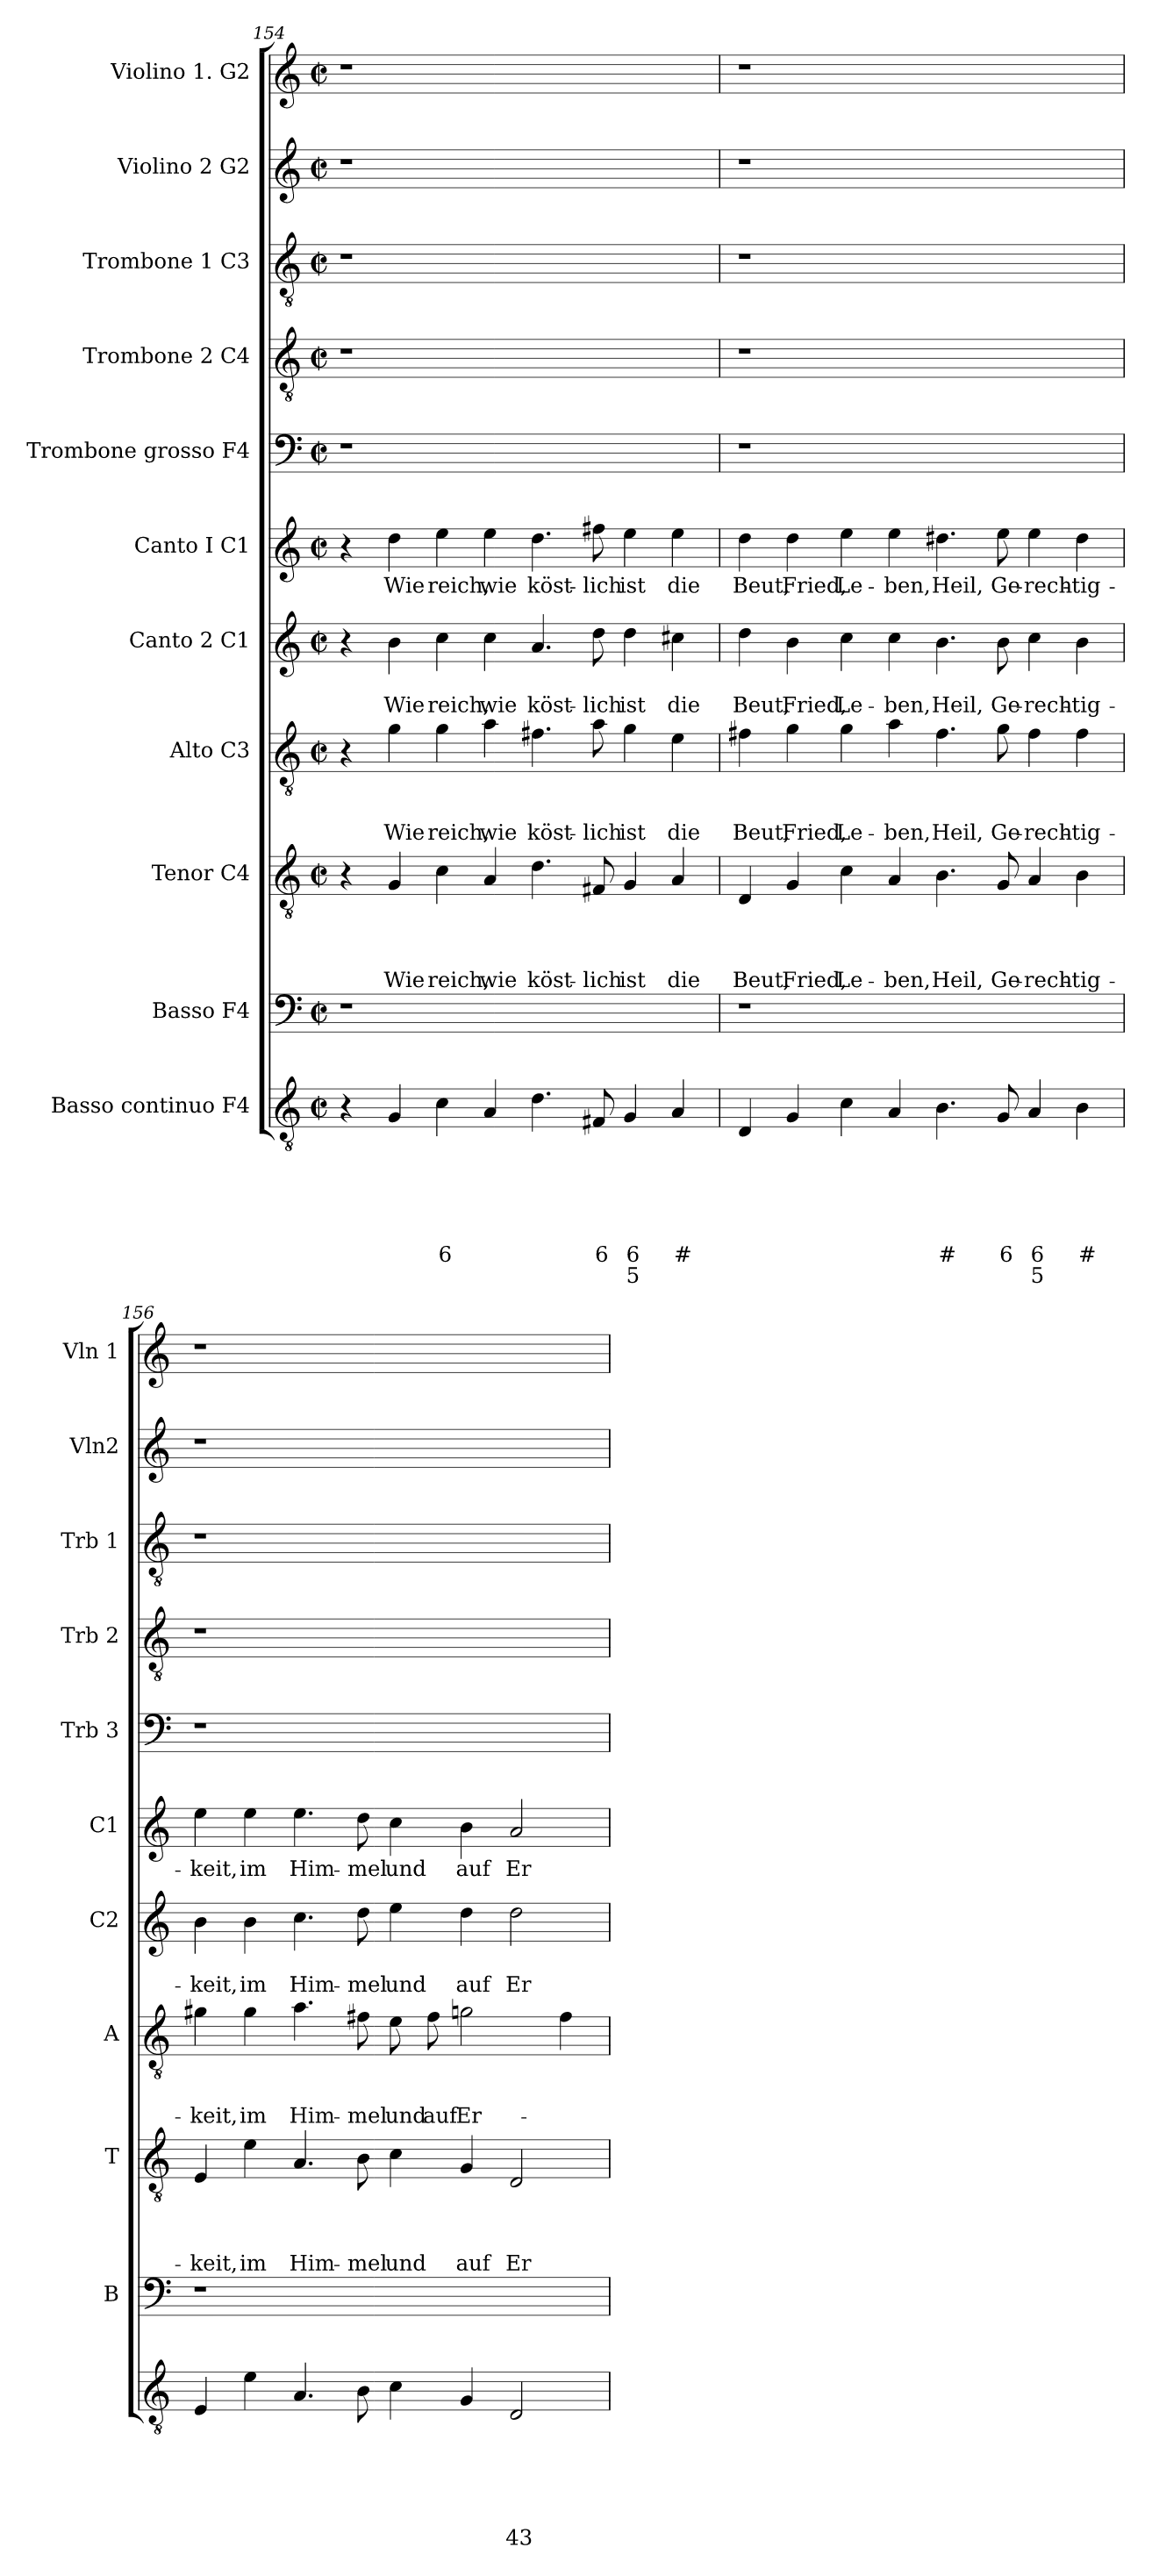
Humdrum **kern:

**kern	**text	**text	**text	**text	**text	**text	**text	**kern	**kern	**text	**text	**text	**text	**kern	**text	**text	**text	**kern	**text	**text	**kern	**text	**kern	**kern	**kern	**kern	**kern
*part11	*part11	*part11	*part11	*part11	*part11	*part11	*part11	*part10	*part9	*part9	*part9	*part9	*part9	*part8	*part8	*part8	*part8	*part7	*part7	*part7	*part6	*part6	*part5	*part4	*part3	*part2	*part1
*staff11	*staff11	*staff11	*staff11	*staff11	*staff11	*staff11	*staff11	*staff10	*staff9	*staff9	*staff9	*staff9	*staff9	*staff8	*staff8	*staff8	*staff8	*staff7	*staff7	*staff7	*staff6	*staff6	*staff5	*staff4	*staff3	*staff2	*staff1
*I"Basso continuo F4	*	*	*	*	*	*	*	*I"Basso F4	*I"Tenor C4	*	*	*	*	*I"Alto C3	*	*	*	*I"Canto 2 C1	*	*	*I"Canto I C1	*	*I"Trombone grosso F4	*I"Trombone 2 C4	*I"Trombone 1 C3	*I"Violino 2 G2	*I"Violino 1. G2
*	*	*	*	*	*	*	*	*I'B	*I'T	*	*	*	*	*I'A	*	*	*	*I'C2	*	*	*I'C1	*	*I'Trb 3	*I'Trb 2	*I'Trb 1	*I'Vln2	*I'Vln 1
!!LO:PB:g=z
*clefGv2	*	*	*	*	*	*	*	*clefF4	*clefGv2	*	*	*	*	*clefGv2	*	*	*	*clefG2	*	*	*clefG2	*	*clefF4	*clefGv2	*clefGv2	*clefG2	*clefG2
*k[]	*	*	*	*	*	*	*	*k[]	*k[]	*	*	*	*	*k[]	*	*	*	*k[]	*	*	*k[]	*	*k[]	*k[]	*k[]	*k[]	*k[]
*C:	*	*	*	*	*	*	*	*C:	*C:	*	*	*	*	*C:	*	*	*	*C:	*	*	*C:	*	*C:	*C:	*C:	*C:	*C:
*M2/2	*	*	*	*	*	*	*	*M2/2	*M2/2	*	*	*	*	*M2/2	*	*	*	*M2/2	*	*	*M2/2	*	*M2/2	*M2/2	*M2/2	*M2/2	*M2/2
*met(c|)	*	*	*	*	*	*	*	*met(c|)	*met(c|)	*	*	*	*	*met(c|)	*	*	*	*met(c|)	*	*	*met(c|)	*	*met(c|)	*met(c|)	*met(c|)	*met(c|)	*met(c|)
=154	=154	=154	=154	=154	=154	=154	=154	=154	=154	=154	=154	=154	=154	=154	=154	=154	=154	=154	=154	=154	=154	=154	=154	=154	=154	=154	=154
4r	.	.	.	.	.	.	.	1r	4r	.	.	.	.	4r	.	.	.	4r	.	.	4r	.	1r	1r	1r	1r	1r
!	!	!	!	!	!	!	!	!	!	!	!	!	!LO:LY:b	!	!	!	!LO:LY:b	!	!	!LO:LY:b	!	!LO:LY:b	!	!	!	!	!
4G/	.	.	.	.	.	.	.	.	4G/	.	.	.	Wie	4g\	.	.	Wie	4b\	.	Wie	4dd\	Wie	.	.	.	.	.
!	!	!	!	!	!	!LO:LY:b	!	!	!	!	!	!	!LO:LY:b	!	!	!	!LO:LY:b	!	!	!LO:LY:b	!	!LO:LY:b	!	!	!	!	!
4c\	.	.	.	.	.	6	.	.	4c\	.	.	.	reich,	4g\	.	.	reich,	4cc\	.	reich,	4ee\	reich,	.	.	.	.	.
!	!	!	!	!	!	!	!	!	!	!	!	!	!LO:LY:b	!	!	!	!LO:LY:b	!	!	!LO:LY:b	!	!LO:LY:b	!	!	!	!	!
4A/	.	.	.	.	.	.	.	.	4A/	.	.	.	wie	4a\	.	.	wie	4cc\	.	wie	4ee\	wie	.	.	.	.	.
!	!	!	!	!	!	!	!	!	!	!	!	!	!LO:LY:b	!	!	!	!LO:LY:b	!	!	!LO:LY:b	!	!LO:LY:b	!	!	!	!	!
4.d\	.	.	.	.	.	.	.	1ryy	4.d\	.	.	.	köst-	4.f#X\	.	.	köst-	4.a/	.	köst-	4.dd\	köst-	1ryy	1ryy	1ryy	1ryy	1ryy
!	!	!	!	!	!	!LO:LY:b	!	!	!	!	!	!	!LO:LY:b	!	!	!	!LO:LY:b	!	!	!LO:LY:b	!	!LO:LY:b	!	!	!	!	!
8F#X/	.	.	.	.	.	6	.	.	8F#X/	.	.	.	-lich	8a\	.	.	-lich	8dd\	.	-lich	8ff#\	-lich	.	.	.	.	.
!	!	!	!	!	!	!LO:LY:b	!LO:LY:b	!	!	!	!	!	!LO:LY:b	!	!	!	!LO:LY:b	!	!	!LO:LY:b	!	!LO:LY:b	!	!	!	!	!
4G/	.	.	.	.	.	6	5	.	4G/	.	.	.	ist	4g\	.	.	ist	4dd\	.	ist	4ee\	ist	.	.	.	.	.
!	!	!	!	!	!	!LO:LY:b	!	!	!	!	!	!	!LO:LY:b	!	!	!	!LO:LY:b	!	!	!LO:LY:b	!	!LO:LY:b	!	!	!	!	!
4A/	.	.	.	.	.	#	.	.	4A/	.	.	.	die	4e\	.	.	die	4cc#X\	.	die	4ee\	die	.	.	.	.	.
=155	=155	=155	=155	=155	=155	=155	=155	=155	=155	=155	=155	=155	=155	=155	=155	=155	=155	=155	=155	=155	=155	=155	=155	=155	=155	=155	=155
!	!	!	!	!	!	!	!	!	!	!	!	!	!LO:LY:b	!	!	!	!LO:LY:b	!	!	!LO:LY:b	!	!LO:LY:b	!	!	!	!	!
4D/	.	.	.	.	.	.	.	1r	4D/	.	.	.	Beut,	4f#X\	.	.	Beut,	4dd\	.	Beut,	4dd\	Beut,	1r	1r	1r	1r	1r
!	!	!	!	!	!	!	!	!	!	!	!	!	!LO:LY:b	!	!	!	!LO:LY:b	!	!	!LO:LY:b	!	!LO:LY:b	!	!	!	!	!
4G/	.	.	.	.	.	.	.	.	4G/	.	.	.	Fried,	4g\	.	.	Fried,	4b\	.	Fried,	4dd\	Fried,	.	.	.	.	.
!	!	!	!	!	!	!	!	!	!	!	!	!	!LO:LY:b	!	!	!	!LO:LY:b	!	!	!LO:LY:b	!	!LO:LY:b	!	!	!	!	!
4c\	.	.	.	.	.	.	.	.	4c\	.	.	.	Le-	4g\	.	.	Le-	4cc\	.	Le-	4ee\	Le-	.	.	.	.	.
!	!	!	!	!	!	!	!	!	!	!	!	!	!LO:LY:b	!	!	!	!LO:LY:b	!	!	!LO:LY:b	!	!LO:LY:b	!	!	!	!	!
4A/	.	.	.	.	.	.	.	.	4A/	.	.	.	-ben,	4a\	.	.	-ben,	4cc\	.	-ben,	4ee\	-ben,	.	.	.	.	.
!	!	!	!	!	!	!LO:LY:b	!	!	!	!	!	!	!LO:LY:b	!	!	!	!LO:LY:b	!	!	!LO:LY:b	!	!LO:LY:b	!	!	!	!	!
4.B\	.	.	.	.	.	#	.	1ryy	4.B\	.	.	.	Heil,	4.f#\	.	.	Heil,	4.b\	.	Heil,	4.dd#X\	Heil,	1ryy	1ryy	1ryy	1ryy	1ryy
!	!	!	!	!	!	!LO:LY:b	!	!	!	!	!	!	!LO:LY:b	!	!	!	!LO:LY:b	!	!	!LO:LY:b	!	!LO:LY:b	!	!	!	!	!
8G/	.	.	.	.	.	6	.	.	8G/	.	.	.	Ge-	8g\	.	.	Ge-	8b\	.	Ge-	8ee\	Ge-	.	.	.	.	.
!	!	!	!	!	!	!LO:LY:b	!LO:LY:b	!	!	!	!	!	!LO:LY:b	!	!	!	!LO:LY:b	!	!	!LO:LY:b	!	!LO:LY:b	!	!	!	!	!
4A/	.	.	.	.	.	6	5	.	4A/	.	.	.	-rech-	4f#\	.	.	-rech-	4cc\	.	-rech-	4ee\	-rech-	.	.	.	.	.
!	!	!	!	!	!	!LO:LY:b	!	!	!	!	!	!	!LO:LY:b	!	!	!	!LO:LY:b	!	!	!LO:LY:b	!	!LO:LY:b	!	!	!	!	!
4B\	.	.	.	.	.	#	.	.	4B\	.	.	.	-tig-	4f#\	.	.	-tig-	4b\	.	-tig-	4dd#\	-tig-	.	.	.	.	.
!!LO:LB:g=z
=156	=156	=156	=156	=156	=156	=156	=156	=156	=156	=156	=156	=156	=156	=156	=156	=156	=156	=156	=156	=156	=156	=156	=156	=156	=156	=156	=156
!	!	!	!	!	!	!	!	!	!	!	!	!	!LO:LY:b	!	!	!	!LO:LY:b	!	!	!LO:LY:b	!	!LO:LY:b	!	!	!	!	!
4E/	.	.	.	.	.	.	.	1r	4E/	.	.	.	-keit,	4g#X\	.	.	-keit,	4b\	.	-keit,	4ee\	-keit,	1r	1r	1r	1r	1r
!	!	!	!	!	!	!	!	!	!	!	!	!	!LO:LY:b	!	!	!	!LO:LY:b	!	!	!LO:LY:b	!	!LO:LY:b	!	!	!	!	!
4e\	.	.	.	.	.	.	.	.	4e\	.	.	.	im	4g#\	.	.	im	4b\	.	im	4ee\	im	.	.	.	.	.
!	!	!	!	!	!	!	!	!	!	!	!	!	!LO:LY:b	!	!	!	!LO:LY:b	!	!	!LO:LY:b	!	!LO:LY:b	!	!	!	!	!
4.A/	.	.	.	.	.	.	.	.	4.A/	.	.	.	Him-	4.a\	.	.	Him-	4.cc\	.	Him-	4.ee\	Him-	.	.	.	.	.
!	!	!	!	!	!	!	!	!	!	!	!	!	!LO:LY:b	!	!	!	!LO:LY:b	!	!	!LO:LY:b	!	!LO:LY:b	!	!	!	!	!
8B\	.	.	.	.	.	.	.	.	8B\	.	.	.	-mel	8f#X\	.	.	-mel	8dd\	.	-mel	8dd\	-mel	.	.	.	.	.
!	!	!	!	!	!	!	!	!	!	!	!	!	!LO:LY:b	!	!	!	!LO:LY:b	!	!	!LO:LY:b	!	!LO:LY:b	!	!	!	!	!
4c\	.	.	.	.	.	.	.	1ryy	4c\	.	.	.	und	8e\	.	.	und	4ee\	.	und	4cc\	und	1ryy	1ryy	1ryy	1ryy	1ryy
!	!	!	!	!	!	!	!	!	!	!	!	!	!	!	!	!	!LO:LY:b	!	!	!	!	!	!	!	!	!	!
.	.	.	.	.	.	.	.	.	.	.	.	.	.	8f#\	.	.	auf	.	.	.	.	.	.	.	.	.	.
!	!	!	!	!	!	!	!	!	!	!	!	!	!LO:LY:b	!	!	!	!LO:LY:b	!	!	!LO:LY:b	!	!LO:LY:b	!	!	!	!	!
4G/	.	.	.	.	.	.	.	.	4G/	.	.	.	auf	2gn\	.	.	Er-	4dd\	.	auf	4b\	auf	.	.	.	.	.
!	!	!	!	!	!	!LO:LY:b	!	!	!	!	!	!	!LO:LY:b	!	!	!	!	!	!	!LO:LY:b	!	!LO:LY:b	!	!	!	!	!
2D/	.	.	.	.	.	43	.	.	2D/	.	.	.	Er-	.	.	.	.	2dd\	.	Er-	2a/	Er-	.	.	.	.	.
.	.	.	.	.	.	.	.	.	.	.	.	.	.	4f#\	.	.	.	.	.	.	.	.	.	.	.	.	.
=	=	=	=	=	=	=	=	=	=	=	=	=	=	=	=	=	=	=	=	=	=	=	=	=	=	=	=
*-	*-	*-	*-	*-	*-	*-	*-	*-	*-	*-	*-	*-	*-	*-	*-	*-	*-	*-	*-	*-	*-	*-	*-	*-	*-	*-	*-
